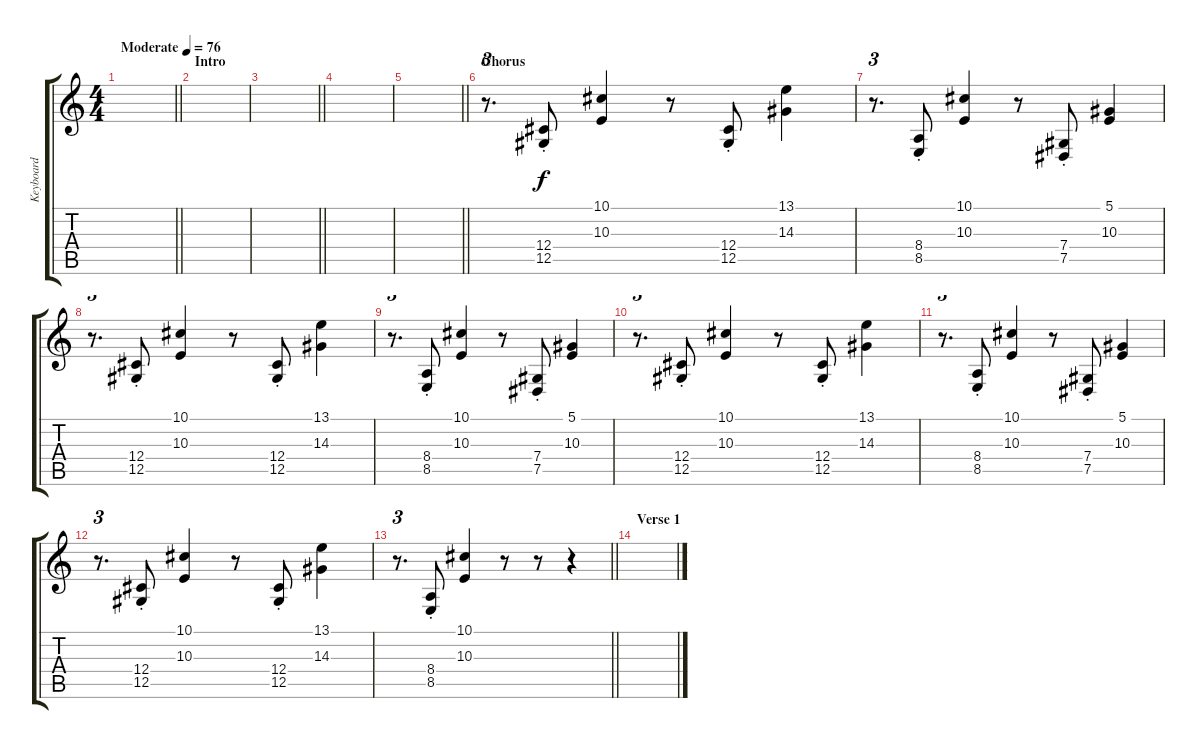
\track ("Keyboard" "Keyboard") {instrument electricpiano1}
\staff {score tabs}
\tuning (Eb4 Bb3 Gb3 Db3 Ab2 Eb2) {hide}
\ts (4 4)
\tempo (76 "Moderate")
\clef g2
\barLineRight lightlight
\ks c
|
\section ("" "Intro")
|
\barLineRight lightlight
|
|
\barLineRight lightlight
|
\section ("" "Chorus")
r.8{d tu (3 2)} (12.4{st} 12.5{st}).8 (10.1 10.3).4 r.8 (12.4{st} 12.5{st}).8 (13.1 14.3).4 |
r.8{d tu (3 2)} (8.4{st} 8.5{st}).8 (10.1 10.3).4 r.8 (7.4{st} 7.5{st}).8 (5.1 10.3).4 |
r.8{d tu (3 2)} (12.4{st} 12.5{st}).8 (10.1 10.3).4 r.8 (12.4{st} 12.5{st}).8 (13.1 14.3).4 |
r.8{d tu (3 2)} (8.4{st} 8.5{st}).8 (10.1 10.3).4 r.8 (7.4{st} 7.5{st}).8 (5.1 10.3).4 |
r.8{d tu (3 2)} (12.4{st} 12.5{st}).8 (10.1 10.3).4 r.8 (12.4{st} 12.5{st}).8 (13.1 14.3).4 |
r.8{d tu (3 2)} (8.4{st} 8.5{st}).8 (10.1 10.3).4 r.8 (7.4{st} 7.5{st}).8 (5.1 10.3).4 |
r.8{d tu (3 2)} (12.4{st} 12.5{st}).8 (10.1 10.3).4 r.8 (12.4{st} 12.5{st}).8 (13.1 14.3).4 |
\barLineRight lightlight
r.8{d tu (3 2)} (8.4{st} 8.5{st}).8 (10.1 10.3).4 r.8 r.8 r.4 |
\section ("" "Verse 1")
